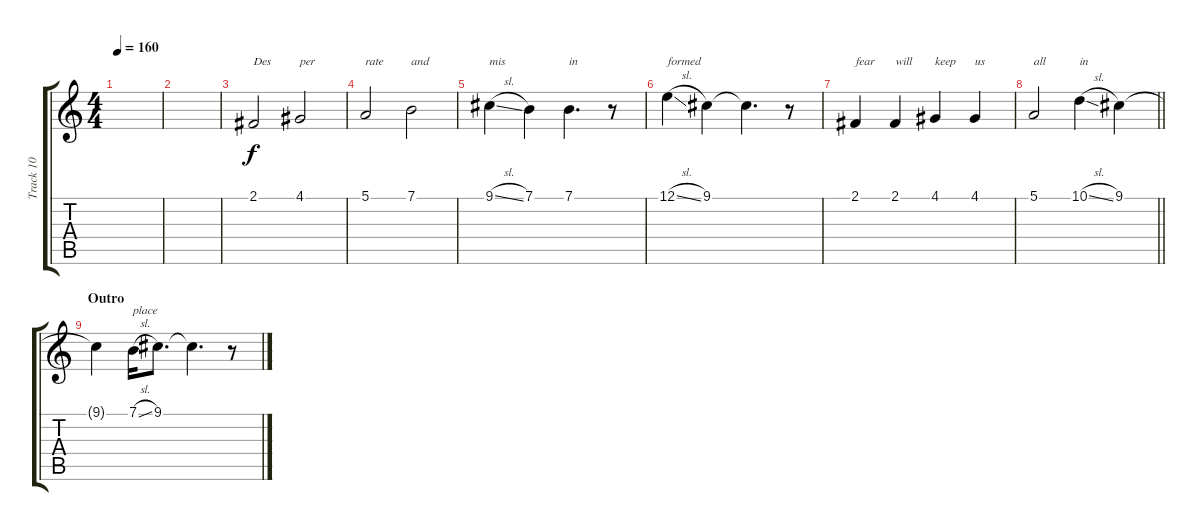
\track ("Track 10" "Track 10") {instrument tenorsax}
\staff {score tabs}
\tuning (E4 B3 G3 D3 A2 E2) {hide}
\ts (4 4)
\tempo 160
\clef g2
\ks c
|
|
2.1.2{txt "Des" volume 14} 4.1.2{txt "per"} |
5.1.2{txt "rate"} 7.1.2{txt "and"} |
9.1{sl}.4{txt "mis"} 7.1.4 7.1.4{d txt "in"} r.8 |
12.1{sl}.4{txt "formed"} 9.1.4 9.1{t}.4{d} r.8 |
2.1.4{txt "fear"} 2.1.4{txt "will"} 4.1.4{txt "keep"} 4.1.4{txt "us"} |
\barLineRight lightlight
5.1.2{txt "all"} 10.1{sl}.4{txt "in"} 9.1.4 |
\section ("" "Outro")
9.1{t}.4 7.1{sl}.16{txt "place"} 9.1.8{d} 9.1{t}.4{d} r.8
